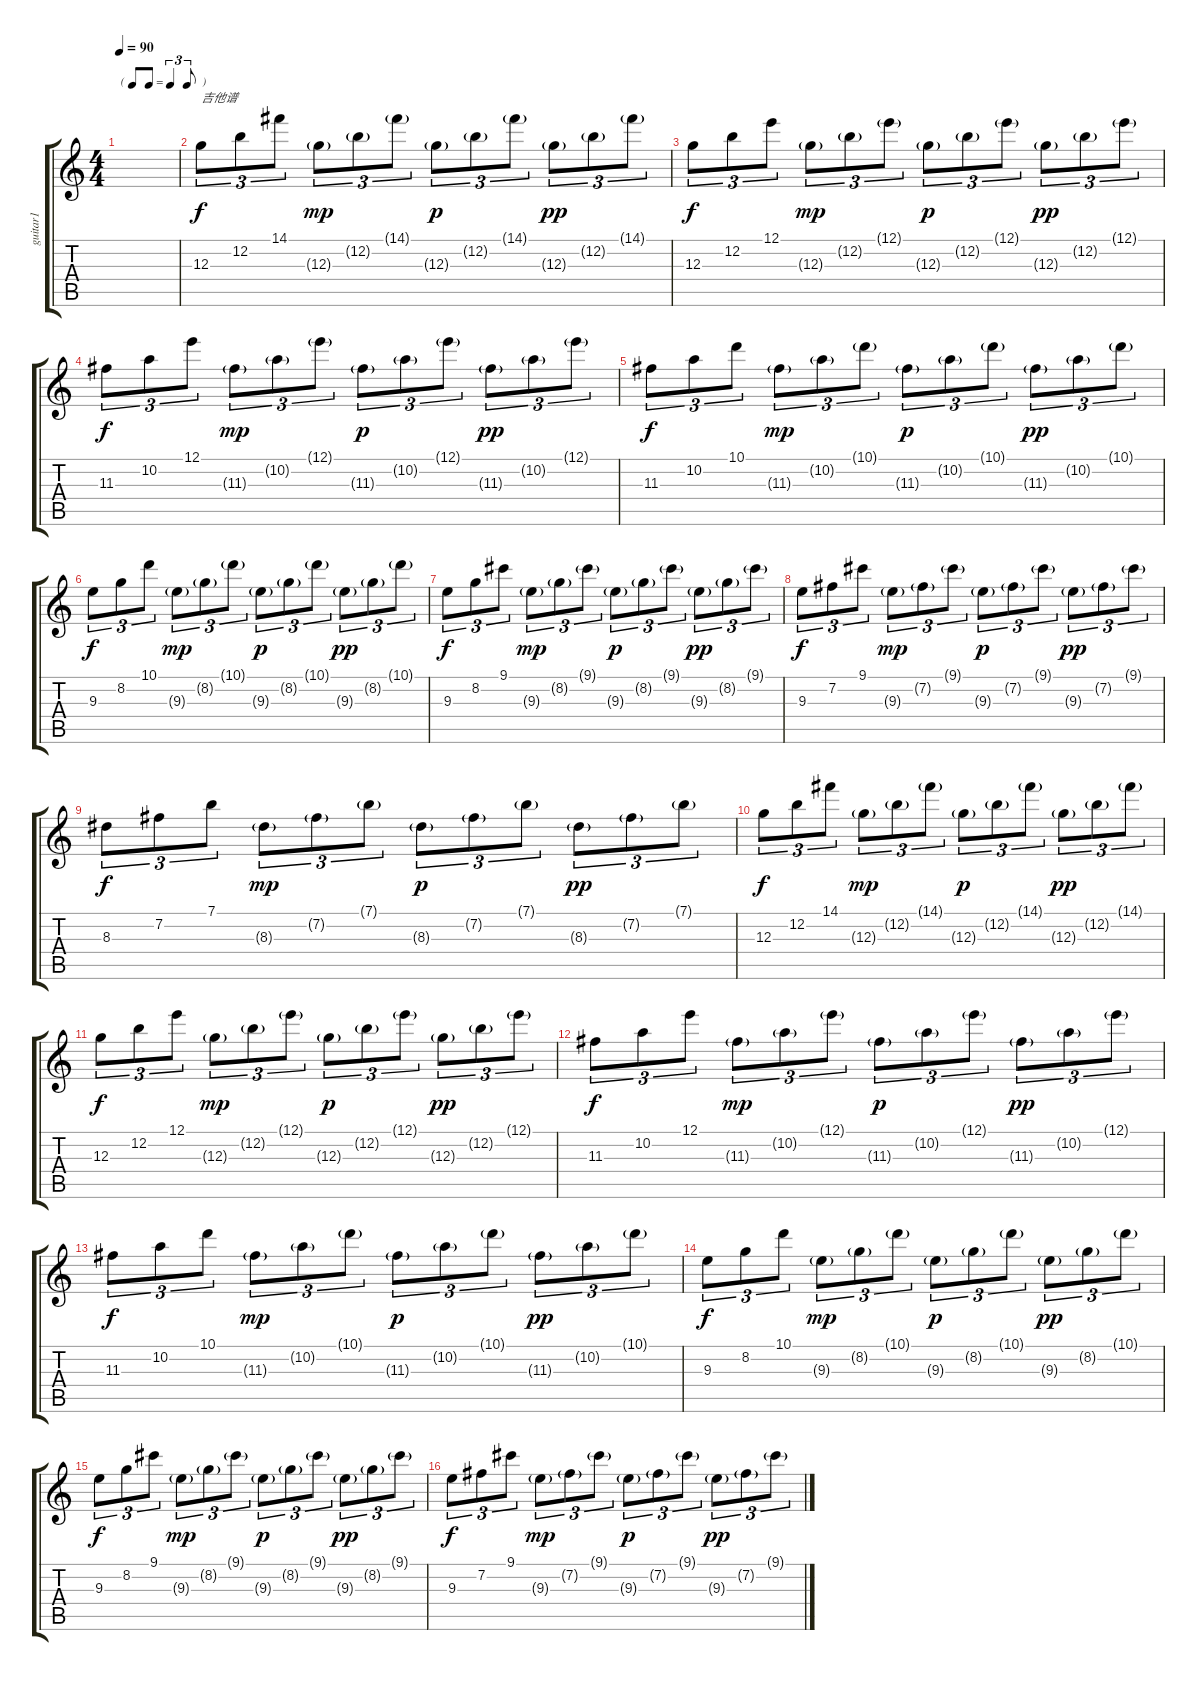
\track ("guitar1" "guitar1") {instrument electricguitarclean}
\staff {score tabs}
\tuning (E4 B3 G3 D3 A2 E2) {hide}
\ts (4 4)
\tf triplet8th
\tempo 90
\clef g2
\ks c
|
12.3.8{tu (3 2) txt "吉他谱"} 12.2.8{tu (3 2)} 14.1.8{tu (3 2)} 12.3{g}.8{tu (3 2) dy mp} 12.2{g}.8{tu (3 2)} 14.1{g}.8{tu (3 2)} 12.3{g}.8{tu (3 2) dy p} 12.2{g}.8{tu (3 2)} 14.1{g}.8{tu (3 2)} 12.3{g}.8{tu (3 2) dy pp} 12.2{g}.8{tu (3 2)} 14.1{g}.8{tu (3 2)} |
12.3.8{tu (3 2) dy f} 12.2.8{tu (3 2)} 12.1.8{tu (3 2)} 12.3{g}.8{tu (3 2) dy mp} 12.2{g}.8{tu (3 2)} 12.1{g}.8{tu (3 2)} 12.3{g}.8{tu (3 2) dy p} 12.2{g}.8{tu (3 2)} 12.1{g}.8{tu (3 2)} 12.3{g}.8{tu (3 2) dy pp} 12.2{g}.8{tu (3 2)} 12.1{g}.8{tu (3 2)} |
11.3.8{tu (3 2) dy f} 10.2.8{tu (3 2)} 12.1.8{tu (3 2)} 11.3{g}.8{tu (3 2) dy mp} 10.2{g}.8{tu (3 2)} 12.1{g}.8{tu (3 2)} 11.3{g}.8{tu (3 2) dy p} 10.2{g}.8{tu (3 2)} 12.1{g}.8{tu (3 2)} 11.3{g}.8{tu (3 2) dy pp} 10.2{g}.8{tu (3 2)} 12.1{g}.8{tu (3 2)} |
11.3.8{tu (3 2) dy f} 10.2.8{tu (3 2)} 10.1.8{tu (3 2)} 11.3{g}.8{tu (3 2) dy mp} 10.2{g}.8{tu (3 2)} 10.1{g}.8{tu (3 2)} 11.3{g}.8{tu (3 2) dy p} 10.2{g}.8{tu (3 2)} 10.1{g}.8{tu (3 2)} 11.3{g}.8{tu (3 2) dy pp} 10.2{g}.8{tu (3 2)} 10.1{g}.8{tu (3 2)} |
9.3.8{tu (3 2) dy f} 8.2.8{tu (3 2)} 10.1.8{tu (3 2)} 9.3{g}.8{tu (3 2) dy mp} 8.2{g}.8{tu (3 2)} 10.1{g}.8{tu (3 2)} 9.3{g}.8{tu (3 2) dy p} 8.2{g}.8{tu (3 2)} 10.1{g}.8{tu (3 2)} 9.3{g}.8{tu (3 2) dy pp} 8.2{g}.8{tu (3 2)} 10.1{g}.8{tu (3 2)} |
9.3.8{tu (3 2) dy f} 8.2.8{tu (3 2)} 9.1.8{tu (3 2)} 9.3{g}.8{tu (3 2) dy mp} 8.2{g}.8{tu (3 2)} 9.1{g}.8{tu (3 2)} 9.3{g}.8{tu (3 2) dy p} 8.2{g}.8{tu (3 2)} 9.1{g}.8{tu (3 2)} 9.3{g}.8{tu (3 2) dy pp} 8.2{g}.8{tu (3 2)} 9.1{g}.8{tu (3 2)} |
9.3.8{tu (3 2) dy f} 7.2.8{tu (3 2)} 9.1.8{tu (3 2)} 9.3{g}.8{tu (3 2) dy mp} 7.2{g}.8{tu (3 2)} 9.1{g}.8{tu (3 2)} 9.3{g}.8{tu (3 2) dy p} 7.2{g}.8{tu (3 2)} 9.1{g}.8{tu (3 2)} 9.3{g}.8{tu (3 2) dy pp} 7.2{g}.8{tu (3 2)} 9.1{g}.8{tu (3 2)} |
8.3.8{tu (3 2) dy f} 7.2.8{tu (3 2)} 7.1.8{tu (3 2)} 8.3{g}.8{tu (3 2) dy mp} 7.2{g}.8{tu (3 2)} 7.1{g}.8{tu (3 2)} 8.3{g}.8{tu (3 2) dy p} 7.2{g}.8{tu (3 2)} 7.1{g}.8{tu (3 2)} 8.3{g}.8{tu (3 2) dy pp} 7.2{g}.8{tu (3 2)} 7.1{g}.8{tu (3 2)} |
12.3.8{tu (3 2) dy f} 12.2.8{tu (3 2)} 14.1.8{tu (3 2)} 12.3{g}.8{tu (3 2) dy mp} 12.2{g}.8{tu (3 2)} 14.1{g}.8{tu (3 2)} 12.3{g}.8{tu (3 2) dy p} 12.2{g}.8{tu (3 2)} 14.1{g}.8{tu (3 2)} 12.3{g}.8{tu (3 2) dy pp} 12.2{g}.8{tu (3 2)} 14.1{g}.8{tu (3 2)} |
12.3.8{tu (3 2) dy f} 12.2.8{tu (3 2)} 12.1.8{tu (3 2)} 12.3{g}.8{tu (3 2) dy mp} 12.2{g}.8{tu (3 2)} 12.1{g}.8{tu (3 2)} 12.3{g}.8{tu (3 2) dy p} 12.2{g}.8{tu (3 2)} 12.1{g}.8{tu (3 2)} 12.3{g}.8{tu (3 2) dy pp} 12.2{g}.8{tu (3 2)} 12.1{g}.8{tu (3 2)} |
11.3.8{tu (3 2) dy f} 10.2.8{tu (3 2)} 12.1.8{tu (3 2)} 11.3{g}.8{tu (3 2) dy mp} 10.2{g}.8{tu (3 2)} 12.1{g}.8{tu (3 2)} 11.3{g}.8{tu (3 2) dy p} 10.2{g}.8{tu (3 2)} 12.1{g}.8{tu (3 2)} 11.3{g}.8{tu (3 2) dy pp} 10.2{g}.8{tu (3 2)} 12.1{g}.8{tu (3 2)} |
11.3.8{tu (3 2) dy f} 10.2.8{tu (3 2)} 10.1.8{tu (3 2)} 11.3{g}.8{tu (3 2) dy mp} 10.2{g}.8{tu (3 2)} 10.1{g}.8{tu (3 2)} 11.3{g}.8{tu (3 2) dy p} 10.2{g}.8{tu (3 2)} 10.1{g}.8{tu (3 2)} 11.3{g}.8{tu (3 2) dy pp} 10.2{g}.8{tu (3 2)} 10.1{g}.8{tu (3 2)} |
9.3.8{tu (3 2) dy f} 8.2.8{tu (3 2)} 10.1.8{tu (3 2)} 9.3{g}.8{tu (3 2) dy mp} 8.2{g}.8{tu (3 2)} 10.1{g}.8{tu (3 2)} 9.3{g}.8{tu (3 2) dy p} 8.2{g}.8{tu (3 2)} 10.1{g}.8{tu (3 2)} 9.3{g}.8{tu (3 2) dy pp} 8.2{g}.8{tu (3 2)} 10.1{g}.8{tu (3 2)} |
9.3.8{tu (3 2) dy f} 8.2.8{tu (3 2)} 9.1.8{tu (3 2)} 9.3{g}.8{tu (3 2) dy mp} 8.2{g}.8{tu (3 2)} 9.1{g}.8{tu (3 2)} 9.3{g}.8{tu (3 2) dy p} 8.2{g}.8{tu (3 2)} 9.1{g}.8{tu (3 2)} 9.3{g}.8{tu (3 2) dy pp} 8.2{g}.8{tu (3 2)} 9.1{g}.8{tu (3 2)} |
9.3.8{tu (3 2) dy f} 7.2.8{tu (3 2)} 9.1.8{tu (3 2)} 9.3{g}.8{tu (3 2) dy mp} 7.2{g}.8{tu (3 2)} 9.1{g}.8{tu (3 2)} 9.3{g}.8{tu (3 2) dy p} 7.2{g}.8{tu (3 2)} 9.1{g}.8{tu (3 2)} 9.3{g}.8{tu (3 2) dy pp} 7.2{g}.8{tu (3 2)} 9.1{g}.8{tu (3 2)}
